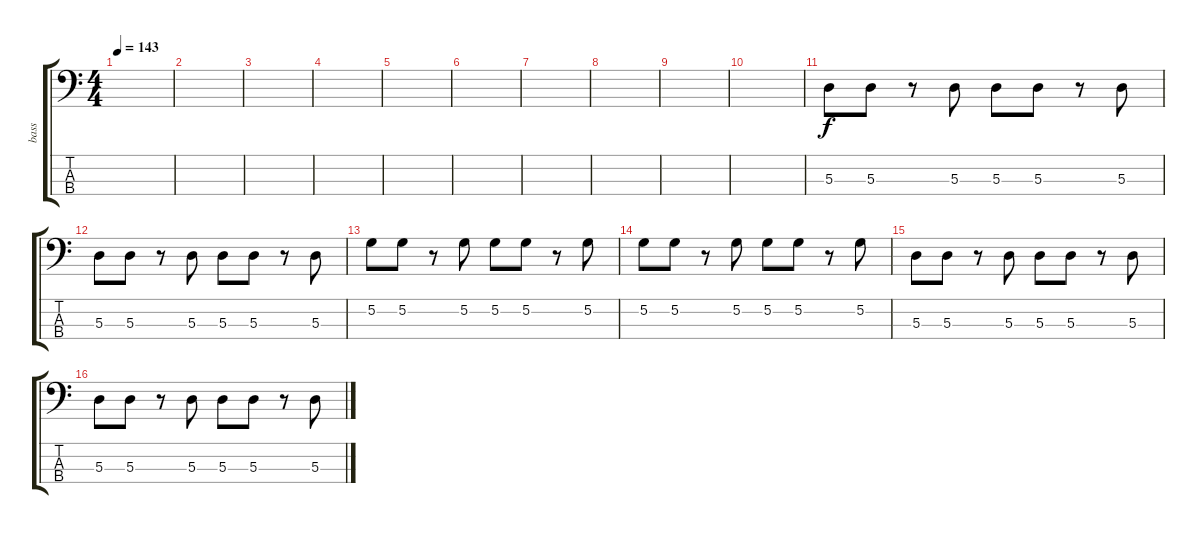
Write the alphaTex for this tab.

\track ("bass" "bass") {instrument electricbasspick}
\staff {score tabs}
\tuning (G2 D2 A1 E1) {hide}
\ts (4 4)
\tempo 143
\clef f4
\ks c
|
|
|
|
|
|
|
|
|
|
5.3.8 5.3.8 r.8 5.3.8 5.3.8 5.3.8 r.8 5.3.8 |
5.3.8 5.3.8 r.8 5.3.8 5.3.8 5.3.8 r.8 5.3.8 |
5.2.8 5.2.8 r.8 5.2.8 5.2.8 5.2.8 r.8 5.2.8 |
5.2.8 5.2.8 r.8 5.2.8 5.2.8 5.2.8 r.8 5.2.8 |
5.3.8 5.3.8 r.8 5.3.8 5.3.8 5.3.8 r.8 5.3.8 |
5.3.8 5.3.8 r.8 5.3.8 5.3.8 5.3.8 r.8 5.3.8
